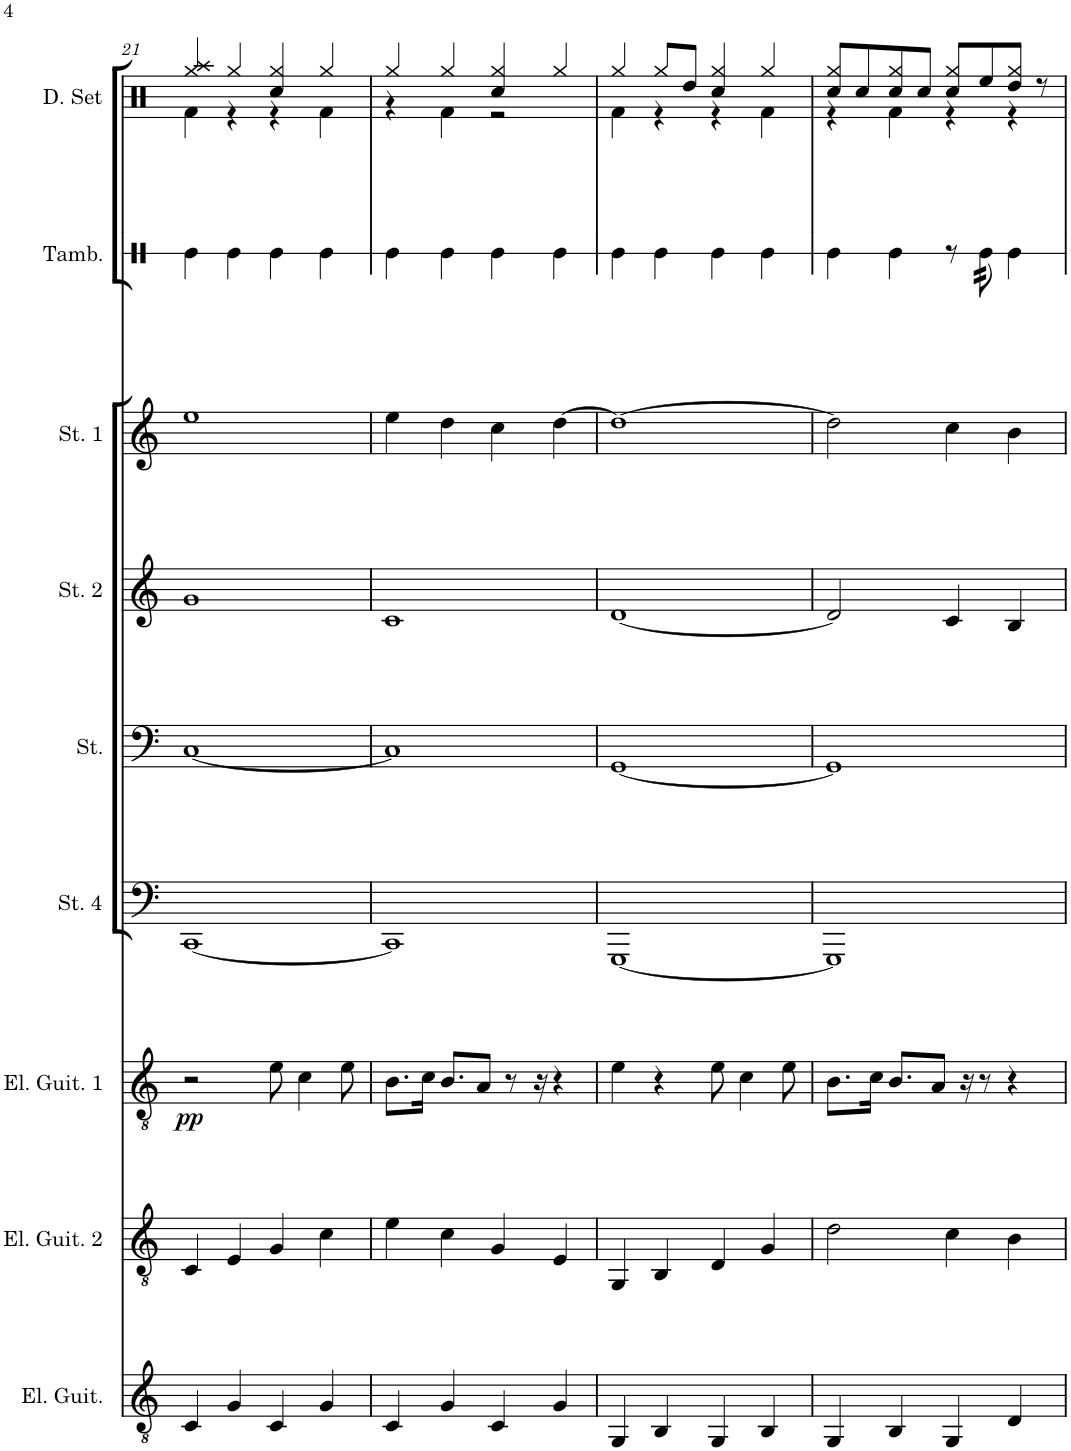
**kern	**kern	**kern	**dynam	**kern	**kern	**kern	**kern	**kern	**kern	**kern
*part10	*part9	*part8	*part8	*part7	*part6	*part5	*part4	*part3	*part2	*part1
*staff10	*staff9	*staff8	*staff8	*staff7	*staff6	*staff5	*staff4	*staff3	*staff2	*staff1
*I"Electric Guitar	*I"Electric Guitar 2	*I"Electric Guitar 1	*	*I"Strings 4	*I"Strings	*I"Strings 2	*I"Strings 1	*I"Tambourine	*I"Trumpet	*I"Flute
*I'El. Guit.	*I'El. Guit. 2	*I'El. Guit. 1	*	*I'St. 4	*I'St.	*I'St. 2	*I'St. 1	*I'Tamb.	*I'Tpt.	*I'Fl.
!!LO:PB:g=z
*clefGv2	*clefGv2	*clefGv2	*	*clefF4	*clefF4	*clefG2	*clefG2	*clefX	*clefG2	*clefG2
*	*	*	*	*	*	*	*	*	*Trd1c2	*
*k[]	*k[]	*k[]	*	*k[]	*k[]	*k[]	*k[]	*k[]	*k[f#c#]	*k[]
*M4/4	*M4/4	*M4/4	*	*M4/4	*M4/4	*M4/4	*M4/4	*M4/4	*M4/4	*M4/4
=21	=21	=21	=21	=21	=21	=21	=21	=21	=21	=21
!	!	!	!LO:DY:b	!	!	!	!	!	!	!
4C/	4C/	2r	pp	[1CC	[1C	1g	1ee	4Re\	1r	1r
4G/	4E/	.	.	.	.	.	.	4Re\	.	.
4C/	4G/	8e\	.	.	.	.	.	4Re\	.	.
.	.	4c\	.	.	.	.	.	.	.	.
4G/	4c\	.	.	.	.	.	.	4Re\	.	.
.	.	8e\	.	.	.	.	.	.	.	.
=22	=22	=22	=22	=22	=22	=22	=22	=22	=22	=22
4C/	4e\	8.B\L	.	1CC]	1C]	1c	4ee\	4Re\	1r	1r
.	.	16c\Jk	.	.	.	.	.	.	.	.
4G/	4c\	8.B/L	.	.	.	.	4dd\	4Re\	.	.
.	.	8A/J	.	.	.	.	.	.	.	.
4C/	4G/	.	.	.	.	.	4cc\	4Re\	.	.
.	.	8r	.	.	.	.	.	.	.	.
.	.	16r	.	.	.	.	.	.	.	.
4G/	4E/	4r	.	.	.	.	[4dd\	4Re\	.	.
=23	=23	=23	=23	=23	=23	=23	=23	=23	=23	=23
4GG/	4GG/	4e\	.	[1GGG	[1GG	[1d	1dd_	4Re\	1r	1r
4BB/	4BB/	4r	.	.	.	.	.	4Re\	.	.
4GG/	4D/	8e\	.	.	.	.	.	4Re\	.	.
.	.	4c\	.	.	.	.	.	.	.	.
4BB/	4G/	.	.	.	.	.	.	4Re\	.	.
.	.	8e\	.	.	.	.	.	.	.	.
=24	=24	=24	=24	=24	=24	=24	=24	=24	=24	=24
4GG/	2d\	8.B\L	.	1GGG]	1GG]	2d/]	2dd\]	4Re\	1r	1r
.	.	16c\Jk	.	.	.	.	.	.	.	.
4BB/	.	8.B/L	.	.	.	.	.	4Re\	.	.
.	.	8A/J	.	.	.	.	.	.	.	.
4GG/	4c\	.	.	.	.	4c/	4cc\	8r	.	.
.	.	16r	.	.	.	.	.	.	.	.
*	*	*	*	*	*	*	*	*tremolo	*	*
.	.	8r	.	.	.	.	.	32Re\	.	.
.	.	.	.	.	.	.	.	32Re\	.	.
.	.	.	.	.	.	.	.	32Re\	.	.
.	.	.	.	.	.	.	.	32Re\	.	.
*	*	*	*	*	*	*	*	*Xtremolo	*	*
4D/	4B\	4r	.	.	.	4B/	4b\	4Re\	.	.
=	=	=	=	=	=	=	=	=	=	=
*-	*-	*-	*-	*-	*-	*-	*-	*-	*-	*-
